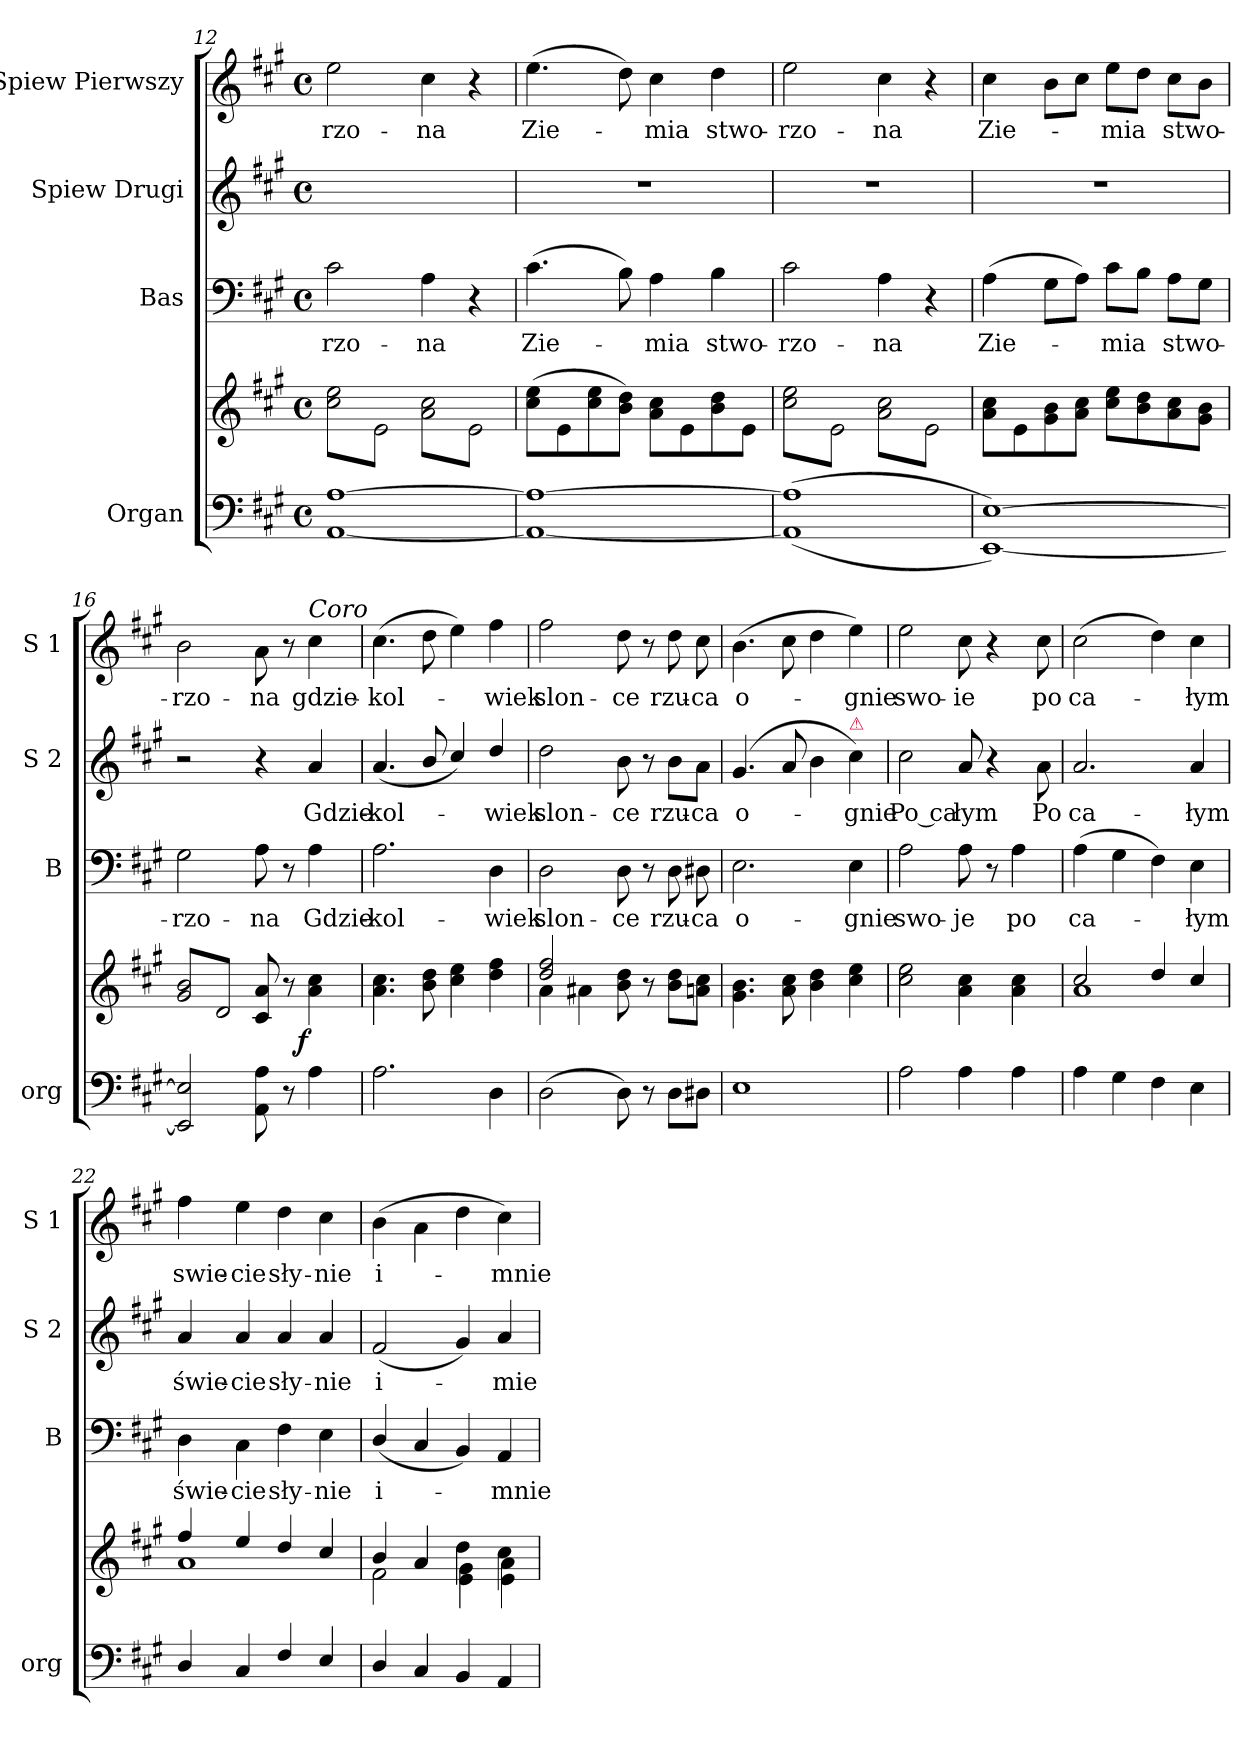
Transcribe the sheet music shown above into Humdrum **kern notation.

**kern	**kern	**dynam	**kern	**text	**kern	**text	**dynam	**kern	**text
*part4	*part4	*part4	*part3	*part3	*part2	*part2	*part2	*part1	*part1
*staff5	*staff4	*staff4/5	*staff3	*staff3	*staff2	*staff2	*staff2	*staff1	*staff1
*I"Organ	*	*	*I"Bas	*	*I"Spiew Drugi	*	*	*I"Spiew Pierwszy	*
*I'org	*	*	*I'B	*	*I'S 2	*	*	*I'S 1	*
*clefF4	*clefG2	*	*clefF4	*	*clefG2	*	*	*clefG2	*
*k[f#c#g#]	*k[f#c#g#]	*	*k[f#c#g#]	*	*k[f#c#g#]	*	*	*k[f#c#g#]	*
*A:	*A:	*	*A:	*	*A:	*	*	*A:	*
*M4/4	*M4/4	*	*M4/4	*	*M4/4	*	*	*M4/4	*
*met(c)	*met(c)	*	*met(c)	*	*met(c)	*	*	*met(c)	*
=12	=12	=12	=12	=12	=12	=12	=12	=12	=12
*	*tremolo	*	*	*	*	*	*	*	*
[1AA [1A	8cc#\ 8ee\L	.	2c#\	-rzo-	1ryy	.	.	2ee\	-rzo-
.	8e\	.	.	.	.	.	.	.	.
.	8cc#\ 8ee\	.	.	.	.	.	.	.	.
.	8e\J	.	.	.	.	.	.	.	.
.	8a\ 8cc#\L	.	4A\	-na	.	.	.	4cc#\	-na
.	8e\	.	.	.	.	.	.	.	.
.	8a\ 8cc#\	.	4r	.	.	.	.	4r	.
.	8e\J	.	.	.	.	.	.	.	.
*	*Xtremolo	*	*	*	*	*	*	*	*
=13	=13	=13	=13	=13	=13	=13	=13	=13	=13
1AA_ 1A_	(8cc#\ 8ee\L	.	(4.c#\	Zie-	1r	.	.	(4.ee\	Zie-
.	8e\	.	.	.	.	.	.	.	.
.	8cc#\ 8ee\	.	.	.	.	.	.	.	.
.	8b\ 8dd\J)	.	8B\)	.	.	.	.	8dd\)	.
.	8a\ 8cc#\L	.	4A\	-mia	.	.	.	4cc#\	-mia
.	8e\	.	.	.	.	.	.	.	.
.	8b\ 8dd\	.	4B\	stwo-	.	.	.	4dd\	stwo-
.	8e\J	.	.	.	.	.	.	.	.
=14	=14	=14	=14	=14	=14	=14	=14	=14	=14
*	*tremolo	*	*	*	*	*	*	*	*
(<(>1AA] 1A]	8cc#\ 8ee\L	.	2c#\	-rzo-	1r	.	.	2ee\	-rzo-
.	8e\	.	.	.	.	.	.	.	.
.	8cc#\ 8ee\	.	.	.	.	.	.	.	.
.	8e\J	.	.	.	.	.	.	.	.
.	8a\ 8cc#\L	.	4A\	-na	.	.	.	4cc#\	-na
.	8e\	.	.	.	.	.	.	.	.
.	8a\ 8cc#\	.	4r	.	.	.	.	4r	.
.	8e\J	.	.	.	.	.	.	.	.
*	*Xtremolo	*	*	*	*	*	*	*	*
=15	=15	=15	=15	=15	=15	=15	=15	=15	=15
[1EE [1E))	8a\ 8cc#\L	.	(4A\	Zie-	1r	.	.	4cc#\	Zie-
.	8e\	.	.	.	.	.	.	.	.
.	8g#\ 8b\	.	8G#\L	.	.	.	.	8b\L	.
.	8a\ 8cc#\J	.	8A\J)	.	.	.	.	8cc#\J	.
.	8cc#\ 8ee\L	.	8c#\L	-mia	.	.	.	8ee\L	-mia
.	8b\ 8dd\	.	8B\J	.	.	.	.	8dd\J	.
.	8a\ 8cc#\	.	8A\L	stwo-	.	.	.	8cc#\L	stwo-
.	8g#\ 8b\J	.	8G#\J	.	.	.	.	8b\J	.
=16	=16	=16	=16	=16	=16	=16	=16	=16	=16
*	*tremolo	*	*	*	*	*	*	*	*
2EE]/ 2E]/	8g#/ 8b/L	.	2G#\	-rzo-	2r	.	.	2b\	-rzo-
.	8d/	.	.	.	.	.	.	.	.
.	8g#/ 8b/	.	.	.	.	.	.	.	.
.	8d/J	.	.	.	.	.	.	.	.
*	*Xtremolo	*	*	*	*	*	*	*	*
8AA\ 8A\	8c#/ 8a/	.	8A\	-na	4r	.	.	8a\	-na
8r	8r	.	8r	.	.	.	.	8r	.
!	!	!	!	!	!	!	!	!LO:TX:a:i:t=Coro	!
!	!	!LO:DY:rj	!	!	!	!	!LO:DY:a	!	!
4A\	4a\ 4cc#\	f	4A\	Gdzie-	4a/	Gdzie-	fo	4cc#\	gdzie-
=17	=17	=17	=17	=17	=17	=17	=17	=17	=17
2.A\	4.a\ 4.cc#\	.	2.A\	-kol-	(4.a/	-kol-	.	(4.cc#\	-kol-
.	8b\ 8dd\	.	.	.	8b/	.	.	8dd\	.
.	4cc#\ 4ee\	.	.	.	4cc#/)	.	.	4ee\)	.
4D\	4dd\ 4ff#\	.	4D\	-wiek	4dd/	-wiek	.	4ff#\	-wiek
=18	=18	=18	=18	=18	=18	=18	=18	=18	=18
*	*^	*	*	*	*	*	*	*	*
(2D\	2dd/ 2ff#/	4a\	.	2D\	slon-	2dd\	slon-	.	2ff#\	slon-
.	.	4a#X\	.	.	.	.	.	.	.	.
8D\)	8b\ 8dd\	2ryy	.	8D\	-ce	8b\	-ce	.	8dd\	-ce
8r	8r	.	.	8r	.	8r	.	.	8r	.
8D\L	8b\ 8dd\L	.	.	8D\	rzu-	8b\L	rzu-	.	8dd\	rzu-
8D#X\J	8an\ 8cc#\J	.	.	8D#X\	-ca	8a\J	-ca	.	8cc#\	-ca
*	*v	*v	*	*	*	*	*	*	*	*
=19	=19	=19	=19	=19	=19	=19	=19	=19	=19
1E	4.g#\ 4.b\	.	2.E\	o-	(<4.g#/	o-	.	(4.b\	o-
.	8a\ 8cc#\	.	.	.	8a/	.	.	8cc#\	.
.	4b\ 4dd\	.	.	.	4b\	.	.	4dd\	.
!	!	!	!	!	!LO:TX:a:color=crimson:t=⚠	!	!	!	!
.	4cc#\ 4ee\	.	4E\	-gnie	4cc#\)	-gnie	.	4ee\)	-gnie
=20	=20	=20	=20	=20	=20	=20	=20	=20	=20
2A\	2cc#\ 2ee\	.	2A\	swo-	2cc#\	Po ca	.	2ee\	swo-
4A\	4a\ 4cc#\	.	8A\	-je	8a/	-łym	.	8cc#\	-ie
.	.	.	8r	.	4r	.	.	4r	.
4A\	4a\ 4cc#\	.	4A\	po	.	.	.	.	.
.	.	.	.	.	8a\	Po	.	8cc#\	po
=21	=21	=21	=21	=21	=21	=21	=21	=21	=21
*	*^	*	*	*	*	*	*	*	*
4A\	2cc#/	1a	.	(4A\	ca-	2.a/	ca-	.	(2cc#\	ca-
4G#\	.	.	.	4G#\	.	.	.	.	.	.
4F#\	4dd/	.	.	4F#\)	.	.	.	.	4dd\)	.
4E\	4cc#/	.	.	4E\	-łym	4a/	-łym	.	4cc#\	-łym
=22	=22	=22	=22	=22	=22	=22	=22	=22	=22	=22
4D/	4ff#/	1a	.	4D\	świe-	4a/	świe-	.	4ff#\	swie-
4C#/	4ee/	.	.	4C#\	-cie	4a/	-cie	.	4ee\	-cie
4F#/	4dd/	.	.	4F#\	sły-	4a/	sły-	.	4dd\	sły-
4E/	4cc#/	.	.	4E\	-nie	4a/	-nie	.	4cc#\	-nie
=23	=23	=23	=23	=23	=23	=23	=23	=23	=23	=23
4D/	4b/	2f#\	.	(4D/	i-	(2f#/	i-	.	(4b\	i-
4C#/	4a/	.	.	4C#/	.	.	.	.	4a\	.
4BB/	4dd\	4e\ 4g#\	.	4BB/)	.	4g#/)	.	.	4dd\	.
4AA/	4cc#\	4e\ 4a\	.	4AA/	-mnie	4a/	-mie	.	4cc#\)	-mnie
*	*v	*v	*	*	*	*	*	*	*	*
=	=	=	=	=	=	=	=	=	=
*-	*-	*-	*-	*-	*-	*-	*-	*-	*-
